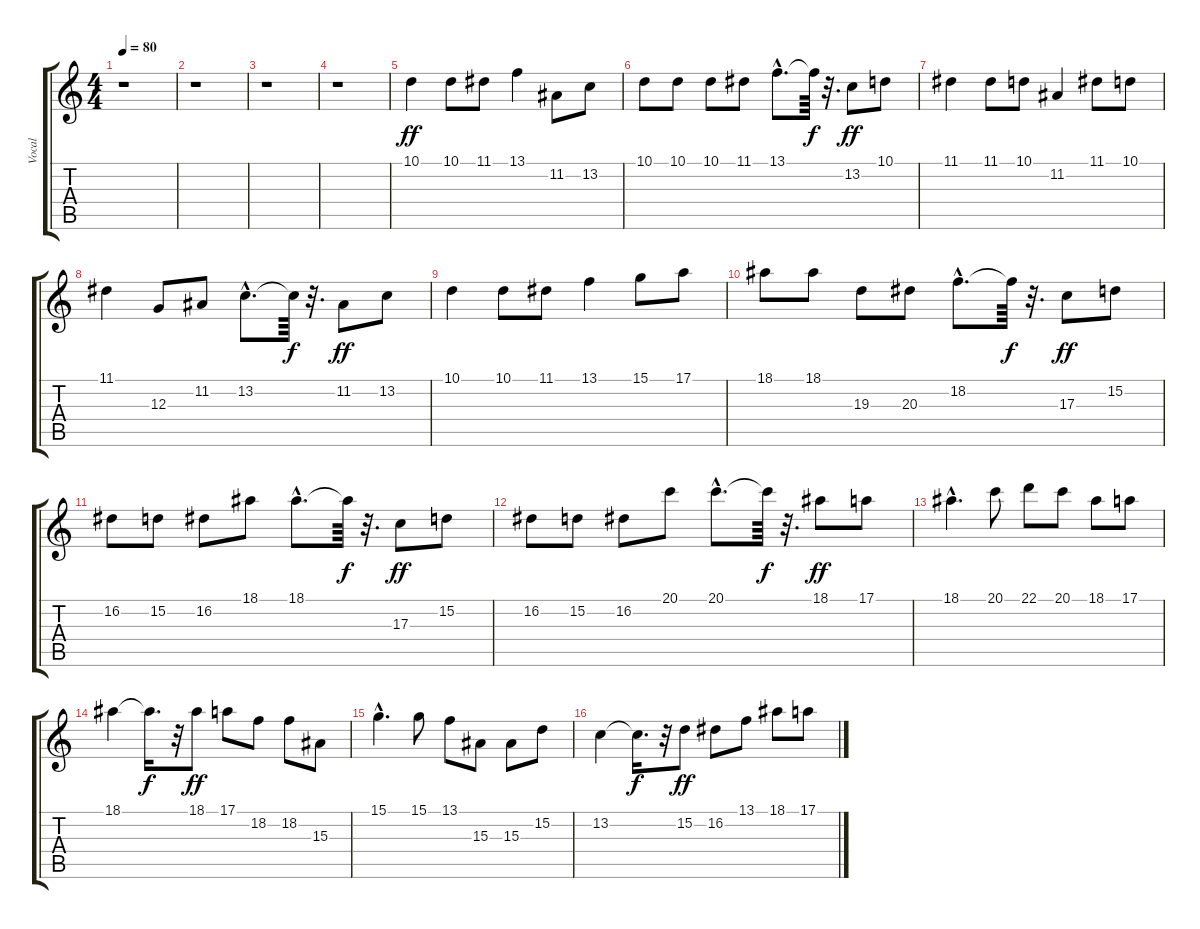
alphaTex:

\track ("Vocal" "Vocal") {instrument piccolo}
\staff {score tabs}
\tuning (E4 B3 G3 D3 A2 E2) {hide}
\ts (4 4)
\tempo 80
\clef g2
\ks c
r.1{dy ff instrument piccolo} |
r.1 |
r.1 |
r.1 |
10.1.4{instrument acousticgrandpiano} 10.1.8 11.1.8 13.1.4 11.2.8 13.2.8 |
10.1.8 10.1.8 10.1.8 11.1.8 13.1{hac}.8{d} 13.1{t}.64{dy f} r.32{d} 13.2.8{dy ff} 10.1.8 |
11.1.4 11.1.8 10.1.8 11.2.4 11.1.8 10.1.8 |
11.1.4 12.3.8 11.2.8 13.2{hac}.8{d} 13.2{t}.64{dy f} r.32{d} 11.2.8{dy ff} 13.2.8 |
10.1.4 10.1.8 11.1.8 13.1.4 15.1.8 17.1.8 |
18.1.8 18.1.8 19.3.8 20.3.8 18.2{hac}.8{d} 18.2{t}.64{dy f} r.32{d} 17.3.8{dy ff} 15.2.8 |
16.2.8 15.2.8 16.2.8 18.1.8 18.1{hac}.8{d} 18.1{t}.64{dy f} r.32{d} 17.3.8{dy ff} 15.2.8 |
16.2.8 15.2.8 16.2.8 20.1.8 20.1{hac}.8{d} 20.1{t}.64{dy f} r.32{d} 18.1.8{dy ff} 17.1.8 |
18.1{hac}.4{d} 20.1.8 22.1.8 20.1.8 18.1.8 17.1.8 |
18.1.4 18.1{t}.16{d dy f} r.32 18.1.8{dy ff} 17.1.8 18.2.8 18.2.8 15.3.8 |
15.1{hac}.4{d} 15.1.8 13.1.8 15.3.8 15.3.8 15.2.8 |
13.2.4 13.2{t}.16{d dy f} r.32 15.2.8{dy ff} 16.2.8 13.1.8 18.1.8 17.1.8
